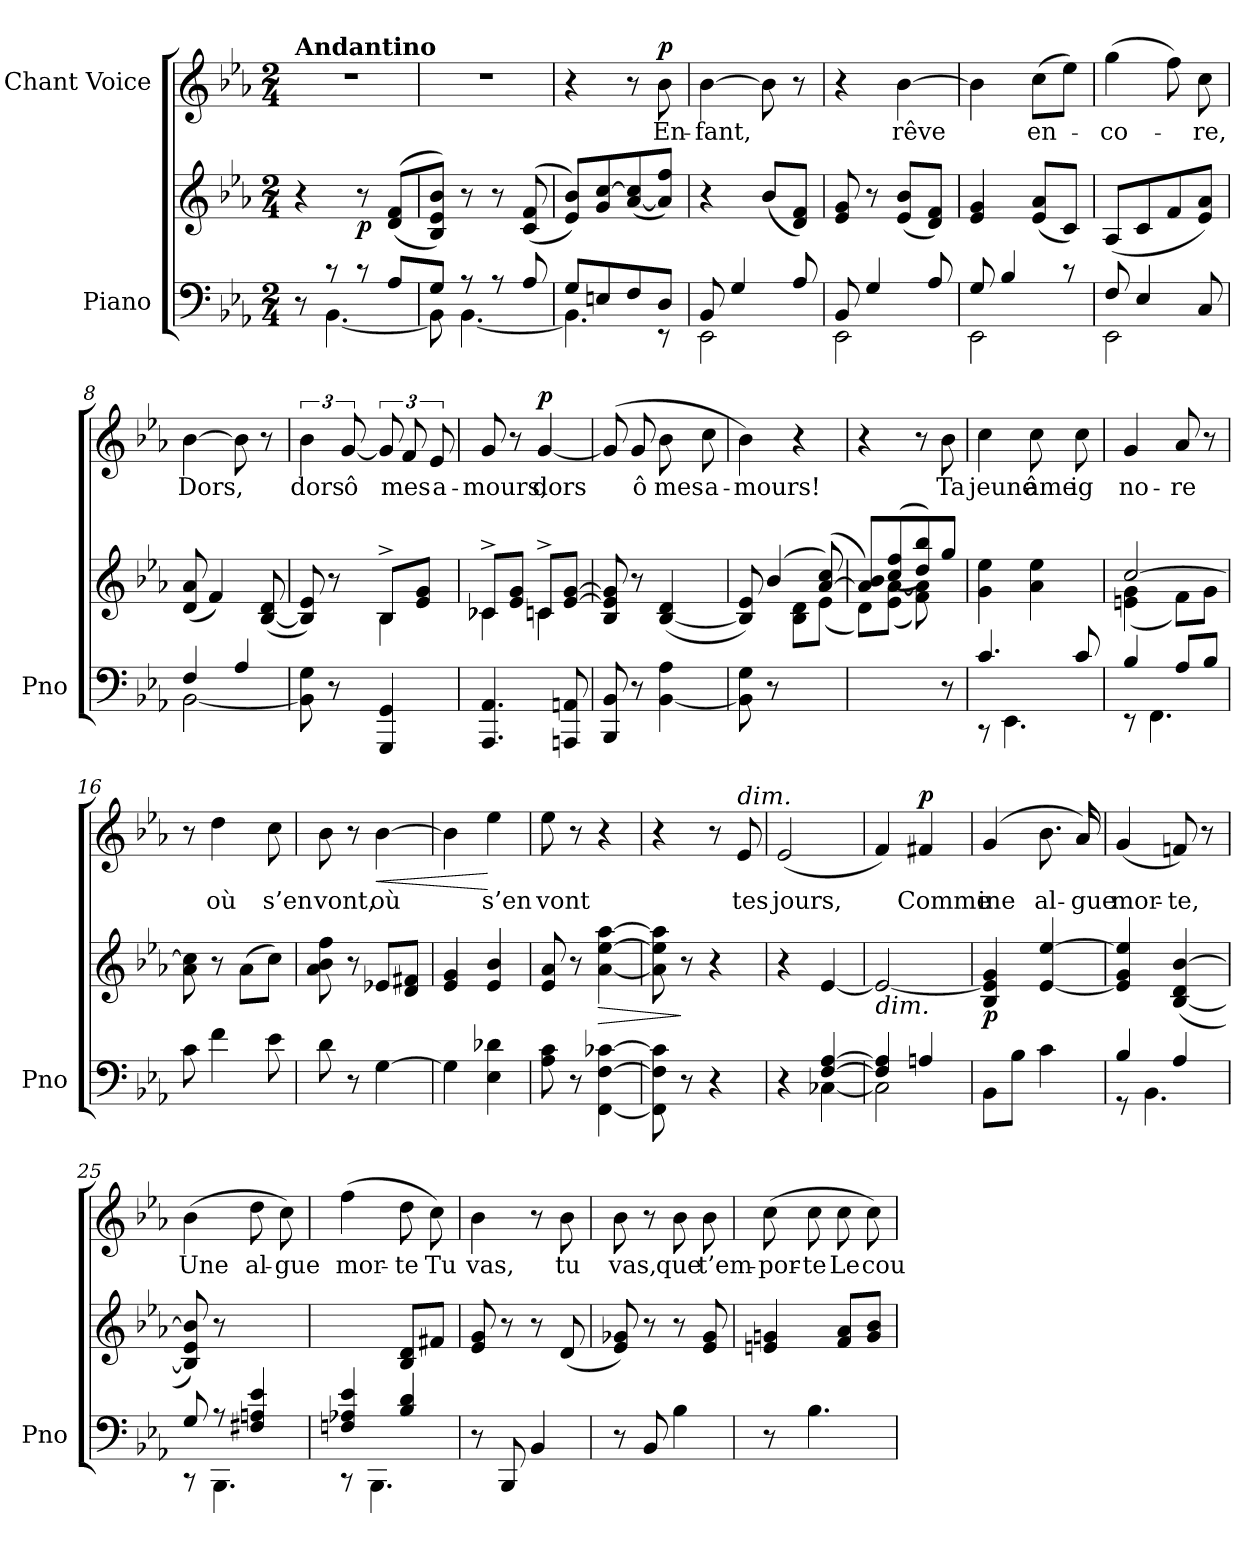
**kern	**kern	**dynam	**kern	**text	**dynam
*part2	*part2	*part2	*part1	*part1	*part1
*staff3	*staff2	*staff2/3	*staff1	*staff1	*staff1
*I"Piano	*	*	*I"Chant Voice	*	*
*I'Pno	*	*	*	*	*
*clefF4	*clefG2	*	*clefG2	*	*
*k[b-e-a-]	*k[b-e-a-]	*	*k[b-e-a-]	*	*
*M2/4	*M2/4	*	*M2/4	*	*
=1	=1	=1	=1	=1	=1
*^	*	*	*	*	*
!	!	!	!	!LO:TX:a:B:t=Andantino	!	!
8r	8ryy	4r	.	2r	.	.
8r	[4.BB-\	.	.	.	.	.
!	!	!	!LO:DY:b	!	!	!
8r	.	8r	p	.	.	.
8A-/L	.	((>8d/ 8f/L	.	.	.	.
=2	=2	=2	=2	=2	=2	=2
8G/J	8BB-\]	8B-/ 8e-/ 8b-/J))	.	2r	.	.
8r	[4.BB-\	8r	.	.	.	.
8r	.	8r	.	.	.	.
8A-/	.	((>8c/ 8f/	.	.	.	.
=3	=3	=3	=3	=3	=3	=3
8G/L	4.BB-\]	8e-/ 8b-/L))	.	4r	.	.
8En/	.	8g/ [8cc/	.	.	.	.
8F/	.	([8a-/ 8cc/]	.	8r	.	.
!	!	!	!	!	!LO:LY:b	!LO:DY:a
8D/J	8r	8a-/] 8ff/J)	.	8b-\	En-	p
=4	=4	=4	=4	=4	=4	=4
!	!	!	!	!	!LO:LY:b	!
8BB-/	2EE-\	4r	.	[4b-\	-fant,	.
4G/	.	.	.	.	.	.
.	.	(8b-/L	.	8b-\]	.	.
8A-/	.	8d/ 8f/J)	.	8r	.	.
=5	=5	=5	=5	=5	=5	=5
8BB-/	2EE-\	8e-/ 8g/	.	4r	.	.
4G/	.	8r	.	.	.	.
!	!	!	!	!	!LO:LY:b	!
.	.	(8e-/ 8b-/L	.	[4b-\	rêve	.
8A-/	.	8d/ 8f/J)	.	.	.	.
=6	=6	=6	=6	=6	=6	=6
8G/	2EE-\	4e-/ 4g/	.	4b-\]	.	.
4B-/	.	.	.	.	.	.
!	!	!	!	!	!LO:LY:b	!
.	.	(8e-/ 8a-/L	.	(8cc\L	en-	.
8r	.	8c/J)	.	8ee-\J)	.	.
!!LO:LB:g=z
=7	=7	=7	=7	=7	=7	=7
!	!	!	!	!	!LO:LY:b	!
8F/	2EE-\	(8A-/L	.	(4gg\	-co-	.
4E-/	.	8c/	.	.	.	.
.	.	8f/	.	8ff\)	.	.
!	!	!	!	!	!LO:LY:b	!
8C/	.	8e-/ 8a-/J)	.	8cc\	-re,	.
=8	=8	=8	=8	=8	=8	=8
!	!	!	!	!	!LO:LY:b	!
4F/	[2BB-\	(>8d/ 8a-/	.	[4b-\	Dors,	.
.	.	4f/)	.	.	.	.
4A-/	.	.	.	8b-\]	.	.
.	.	(>[<8B-/ 8d/	.	8r	.	.
*v	*v	*	*	*	*	*
=9	=9	=9	=9	=9	=9
*	*^	*	*	*	*
!	!	!	!	!	!LO:LY:b	!
8BB-\] 8G\	8B-/] 8e-/)	4ryy	.	6b-\	dors	.
8r	8r	.	.	.	.	.
!	!	!	!	!	!LO:LY:b	!
.	.	.	.	[12g/	ô	.
4GGG/ 4GG/	8B-^</L	4B-\	.	12g/]	.	.
!	!	!	!	!	!LO:LY:b	!
.	.	.	.	12f/	mes	.
.	8e-/ 8g/J	.	.	.	.	.
!	!	!	!	!	!LO:LY:b	!
.	.	.	.	12e-/	a-	.
=10	=10	=10	=10	=10	=10	=10
!	!	!	!	!	!LO:LY:b	!
4.AAA-/ 4.AA-/	8c-X^</L	4c-\	.	8g/	-mours,	.
.	8e-/ 8g/J	.	.	8r	.	.
!	!	!	!	!	!LO:LY:b	!LO:DY:a
.	8cn^</L	4c\	.	[4g/	dors	p
8AAAn/ 8AAn/	[<8e-/ [8g/J	.	.	.	.	.
*	*v	*v	*	*	*	*
=11	=11	=11	=11	=11	=11
8BBB-/ 8BB-/	8B-/ 8e-/] 8g/]	.	(8g/]	.	.
!	!	!	!	!LO:LY:b	!
8r	8r	.	8g/	ô	.
!	!	!	!	!LO:LY:b	!
[4BB-\ 4A-\	(>[<4B-/ 4d/	.	8b-\	mes	.
!	!	!	!	!LO:LY:b	!
.	.	.	8cc\	a-	.
=12	=12	=12	=12	=12	=12
*	*^	*	*	*	*
!	!	!	!	!	!LO:LY:b	!
8BB-\] 8G\	8B-/] 8e-/)	4ryy	.	4b-\)	-mours!	.
8r	(>4b-/	.	.	.	.	.
4ryy	.	8B-\ 8d\L	.	4r	.	.
.	(>[>8a-/ 8cc/)	(<8e-\J	.	.	.	.
!!LO:LB:g=z
=13	=13	=13	=13	=13	=13	=13
4.ryy	8a-/] 8b-/L)	8d\L)	.	4r	.	.
.	(>(>8cc/ 8ff/	(8e-\ [<8a-\J	.	.	.	.
.	8dd/ 8bb-/))	8f\ 8a-\])	.	8r	.	.
!	!	!	!	!	!LO:LY:b	!
8r	8gg/J	8ryy	.	8b-\	Ta	.
=14	=14	=14	=14	=14	=14	=14
*^	*	*	*	*	*	*
!	!	!	!	!	!	!LO:LY:b	!
*	*	*v	*v	*	*	*	*
4.c/	8r	4g\ 4ee-\	.	4cc\	jeune	.
.	4.EE-\	.	.	.	.	.
!	!	!	!	!	!LO:LY:b	!
.	.	4a-\ 4ee-\	.	8cc\	âme	.
!	!	!	!	!	!LO:LY:b	!
8c/	.	.	.	8cc\	ig	.
=15	=15	=15	=15	=15	=15	=15
*	*	*^	*	*	*	*
!	!	!	!	!	!	!LO:LY:b	!
4B-/	8r	[2cc/	(4en\ 4g\	.	4g/	no-	.
.	4.FF\	.	.	.	.	.	.
!	!	!	!	!	!	!LO:LY:b	!
8A-/L	.	.	8f\L)	.	8a-/	-re	.
8B-/J	.	.	8g\J	.	8r	.	.
*v	*v	*	*	*	*	*	*
*	*v	*v	*	*	*	*
=16	=16	=16	=16	=16	=16
8c\	8a-\ 8cc\]	.	8r	.	.
!	!	!	!	!LO:LY:b	!
4f\	8r	.	4dd\	où	.
.	(8a-\L	.	.	.	.
!	!	!	!	!LO:LY:b	!
8e-\	8cc\J)	.	8cc\	s’en	.
=17	=17	=17	=17	=17	=17
!	!	!	!	!LO:LY:b	!
8d\	8a-\ 8b-\ 8ff\	.	8b-\	vont,	.
8r	8r	.	8r	.	.
!	!	!	!	!LO:LY:b	!LO:HP:b
[4G\	8e-X/L	.	[4b-\	où	<
.	8d/ 8f#X/J	.	.	.	.
=18	=18	=18	=18	=18	=18
4G\]	4e-/ 4g/	.	4b-\]	.	.
!	!	!	!	!LO:LY:b	!
4E-\ 4d-X\	4e-/ 4b-/	.	4ee-\	s’en	[
!!LO:LB:g=z
=19	=19	=19	=19	=19	=19
!	!	!	!	!LO:LY:b	!
8A-\ 8c\	8e-/ 8a-/	.	8ee-\	vont	.
8r	8r	.	8r	.	.
!	!	!LO:HP:b	!	!	!
[4FF\ [<4F\ [4c-X\	[4a-\ [4ee-\ [4aa-\	>	4r	.	.
=20	=20	=20	=20	=20	=20
8FF\] 8F\] 8c-\]	8a-\] 8ee-\] 8aa-\]	.	4r	.	.
8r	8r	]	.	.	.
4r	4r	.	8r	.	.
!	!	!	!LO:TX:a:i:t=dim.	!	!
!	!	!	!	!LO:LY:b	!
.	.	.	8e-/	tes	.
=21	=21	=21	=21	=21	=21
*^	*	*	*	*	*
!	!	!	!	!	!LO:LY:b	!
4r	4ryy	4r	.	(2e-/	jours,	.
[4F/ [4A-/	[4C-X\	[4e-/	.	.	.	.
=22	=22	=22	=22	=22	=22	=22
!	!	!LO:TX:b:i:t=dim.	!	!	!	!
4F/] 4A-/]	2C-\]	2e-/_	.	4f/)	.	.
!	!	!	!	!	!LO:LY:b	!LO:DY:a
4An/	.	.	.	4f#X/	Comme	p
*v	*v	*	*	*	*	*
=23	=23	=23	=23	=23	=23
!	!	!LO:DY:b	!	!LO:LY:b	!
8BB-\L	4B-/ 4e-/] 4g/	p	(4g/	ine	.
8B-\J	.	.	.	.	.
!	!	!	!	!LO:LY:b	!
4c\	[4e-/ [4ee-/	.	8.b-\	al-	.
!	!	!	!	!LO:LY:b	!
.	.	.	16a-/)	-gue	.
=24	=24	=24	=24	=24	=24
*^	*	*	*	*	*
!	!	!	!	!	!LO:LY:b	!
4B-/	8r	4e-/] 4g/ 4ee-/]	.	(4g/	mor-	.
.	4.BB-\	.	.	.	.	.
!	!	!	!	!	!LO:LY:b	!
4A-/	.	([4B-/ 4d/ [4b-/	.	8fn/)	-te,	.
.	.	.	.	8r	.	.
=25	=25	=25	=25	=25	=25	=25
*	*^	*	*	*	*	*
!	!	!	!	!	!	!LO:LY:b	!
4ryy	8G/	8r	8B-/] 8e-/ 8b-/])	.	(4b-\	Une	.
.	8r	4.BBB-\	8r	.	.	.	.
!	!	!	!	!	!	!LO:LY:b	!
4F#X/ 4An/ 4e-/	4ryy	.	4ryy	.	8dd\	al-	.
!	!	!	!	!	!	!LO:LY:b	!
.	.	.	.	.	8cc\)	-gue	.
!!LO:PB:g=z
=26	=26	=26	=26	=26	=26	=26	=26
!	!	!	!	!	!	!LO:LY:b	!
4Fn/ 4A-X/ 4e-/	4ryy	8r	4ryy	.	(4ff\	mor-	.
.	.	4.BBB-\	.	.	.	.	.
!	!	!	!	!	!	!LO:LY:b	!
4ryy	4B-/ 4d/	.	8B-/ 8d/L	.	8dd\	-te	.
!	!	!	!	!	!	!LO:LY:b	!
.	.	.	8f#X/J	.	8cc\)	Tu	.
*v	*v	*v	*	*	*	*	*
=27	=27	=27	=27	=27	=27
!	!	!	!	!LO:LY:b	!
8r	8e-/ 8g/	.	4b-\	vas,	.
8BBB-/	8r	.	.	.	.
4BB-/	8r	.	8r	.	.
!	!	!	!	!LO:LY:b	!
.	(8d/	.	8b-\	tu	.
=28	=28	=28	=28	=28	=28
!	!	!	!	!LO:LY:b	!
8r	8e-/ 8g-X/)	.	8b-\	vas,	.
8BB-/	8r	.	8r	.	.
!	!	!	!	!LO:LY:b	!
4B-\	8r	.	8b-\	que	.
!	!	!	!	!LO:LY:b	!
.	8e-/ 8g-/	.	8b-\	t’em-	.
=29	=29	=29	=29	=29	=29
!	!	!	!	!LO:LY:b	!
8r	4en/ 4gn/	.	(8cc\	-por-	.
!	!	!	!	!LO:LY:b	!
4.B-\	.	.	8cc\	-te	.
!	!	!	!	!LO:LY:b	!
.	8f/ 8a-/L	.	8cc\	Le	.
!	!	!	!	!LO:LY:b	!
.	8g/ 8b-/J	.	8cc\)	cou-	.
=	=	=	=	=	=
*-	*-	*-	*-	*-	*-
